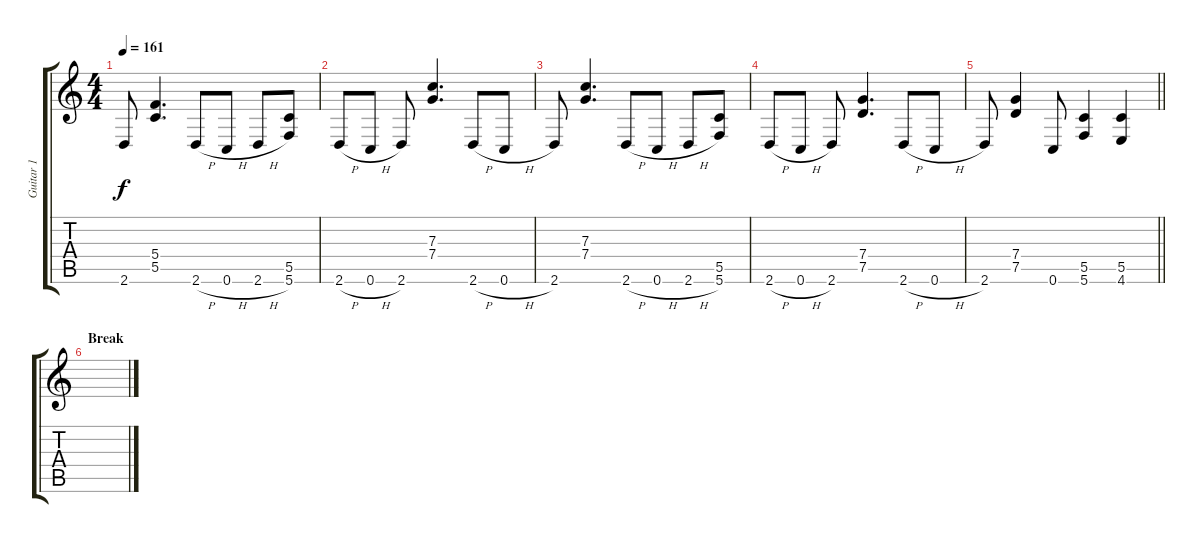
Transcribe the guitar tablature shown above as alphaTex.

\track ("Guitar 1" "Guitar 1") {instrument distortionguitar}
\staff {score tabs}
\tuning (D4 A3 F3 C3 G2 C2) {hide}
\ts (4 4)
\tempo 161
\clef g2
\ks c
2.6.8{dy f} (5.4 5.5).4{d} 2.6{h}.8 0.6{h}.8 2.6{h}.8 (5.5 5.6).8 |
2.6{h}.8 0.6{h}.8 2.6.8 (7.3 7.4).4{d} 2.6{h}.8 0.6{h}.8 |
2.6.8 (7.3 7.4).4{d} 2.6{h}.8 0.6{h}.8 2.6{h}.8 (5.5 5.6).8 |
2.6{h}.8 0.6{h}.8 2.6.8 (7.4 7.5).4{d} 2.6{h}.8 0.6{h}.8 |
\barLineRight lightlight
2.6.8 (7.4 7.5).4 0.6.8 (5.5 5.6).4 (5.5 4.6).4 |
\section ("" "Break")
